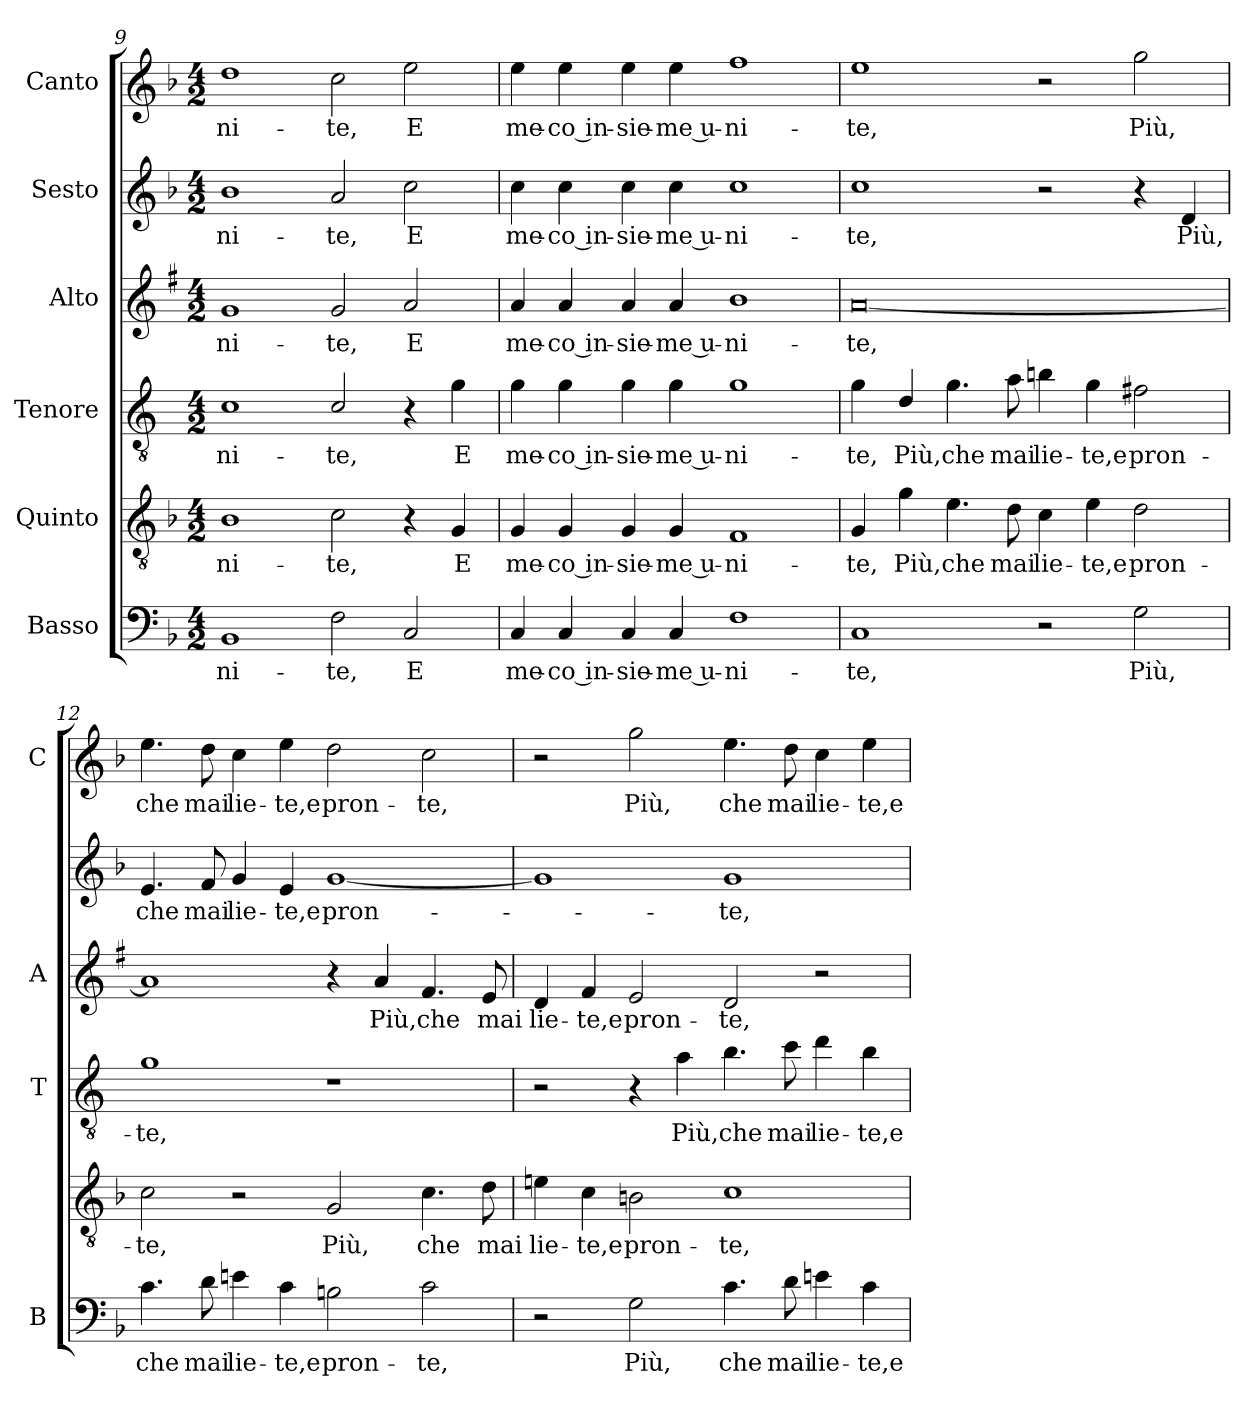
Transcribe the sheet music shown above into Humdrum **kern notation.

**kern	**text	**kern	**text	**kern	**text	**kern	**text	**kern	**text	**kern	**text
*part6	*part6	*part5	*part5	*part4	*part4	*part3	*part3	*part2	*part2	*part1	*part1
*staff6	*staff6	*staff5	*staff5	*staff4	*staff4	*staff3	*staff3	*staff2	*staff2	*staff1	*staff1
*I"Basso	*	*I"Quinto	*	*I"Tenore	*	*I"Alto	*	*I"Sesto	*	*I"Canto	*
*I'B	*	*	*	*I'T	*	*I'A	*	*	*	*I'C	*
!!LO:LB:g=z
*clefF4	*	*clefGv2	*	*clefGv2	*	*clefG2	*	*clefG2	*	*clefG2	*
*	*	*	*	*ITrd4c7	*	*ITrd1c2	*	*	*	*	*
*k[b-]	*	*k[b-]	*	*k[b-]	*	*k[b-]	*	*k[b-]	*	*k[b-]	*
*F:	*	*F:	*	*F:	*	*F:	*	*F:	*	*F:	*
*M4/2	*	*M4/2	*	*M4/2	*	*M4/2	*	*M4/2	*	*M4/2	*
=9	=9	=9	=9	=9	=9	=9	=9	=9	=9	=9	=9
!	!LO:LY:b	!	!LO:LY:b	!	!LO:LY:b	!	!LO:LY:b	!	!LO:LY:b	!	!LO:LY:b
1BB-	-ni-	1B-	-ni-	1F	-ni-	1f	-ni-	1b-	-ni-	1dd	-ni-
!	!LO:LY:b	!	!LO:LY:b	!	!LO:LY:b	!	!LO:LY:b	!	!LO:LY:b	!	!LO:LY:b
2F\	-te,	2c\	-te,	2F/	-te,	2f/	-te,	2a/	-te,	2cc\	-te,
!	!LO:LY:b	!	!	!	!	!	!LO:LY:b	!	!LO:LY:b	!	!LO:LY:b
2C/	E	4r	.	4r	.	2g/	E	2cc\	E	2ee\	E
!	!	!	!LO:LY:b	!	!LO:LY:b	!	!	!	!	!	!
.	.	4G/	E	4c\	E	.	.	.	.	.	.
=10	=10	=10	=10	=10	=10	=10	=10	=10	=10	=10	=10
!	!LO:LY:b	!	!LO:LY:b	!	!LO:LY:b	!	!LO:LY:b	!	!LO:LY:b	!	!LO:LY:b
4C/	me-	4G/	me-	4c\	me-	4g/	me-	4cc\	me-	4ee\	me-
!	!LO:LY:b	!	!LO:LY:b	!	!LO:LY:b	!	!LO:LY:b	!	!LO:LY:b	!	!LO:LY:b
4C/	-co in-	4G/	-co in-	4c\	-co in-	4g/	-co in-	4cc\	-co in-	4ee\	-co in-
!	!LO:LY:b	!	!LO:LY:b	!	!LO:LY:b	!	!LO:LY:b	!	!LO:LY:b	!	!LO:LY:b
4C/	-sie-	4G/	-sie-	4c\	-sie-	4g/	-sie-	4cc\	-sie-	4ee\	-sie-
!	!LO:LY:b	!	!LO:LY:b	!	!LO:LY:b	!	!LO:LY:b	!	!LO:LY:b	!	!LO:LY:b
4C/	-me u-	4G/	-me u-	4c\	-me u-	4g/	-me u-	4cc\	-me u-	4ee\	-me u-
!	!LO:LY:b	!	!LO:LY:b	!	!LO:LY:b	!	!LO:LY:b	!	!LO:LY:b	!	!LO:LY:b
1F	-ni-	1F	-ni-	1c	-ni-	1a	-ni-	1cc	-ni-	1ff	-ni-
=11	=11	=11	=11	=11	=11	=11	=11	=11	=11	=11	=11
!	!LO:LY:b	!	!LO:LY:b	!	!LO:LY:b	!	!LO:LY:b	!	!LO:LY:b	!	!LO:LY:b
1C	-te,	4G/	-te,	4c\	-te,	[0g	-te,	1cc	-te,	1ee	-te,
!	!	!	!LO:LY:b	!	!LO:LY:b	!	!	!	!	!	!
.	.	4g\	Più,	4G/	Più,	.	.	.	.	.	.
!	!	!	!LO:LY:b	!	!LO:LY:b	!	!	!	!	!	!
.	.	4.e\	che	4.c\	che	.	.	.	.	.	.
!	!	!	!LO:LY:b	!	!LO:LY:b	!	!	!	!	!	!
.	.	8d\	mai	8d\	mai	.	.	.	.	.	.
!	!	!	!LO:LY:b	!	!LO:LY:b	!	!	!	!	!	!
2r	.	4c\	lie-	4eni\	lie-	.	.	2r	.	2r	.
!	!	!	!LO:LY:b	!	!LO:LY:b	!	!	!	!	!	!
.	.	4e\	-te,e	4c\	-te,e	.	.	.	.	.	.
!	!LO:LY:b	!	!LO:LY:b	!	!LO:LY:b	!	!	!	!	!	!LO:LY:b
2G\	Più,	2d\	pron-	2Bn\	pron-	.	.	4r	.	2gg\	Più,
!	!	!	!	!	!	!	!	!	!LO:LY:b	!	!
.	.	.	.	.	.	.	.	4d/	Più,	.	.
=12	=12	=12	=12	=12	=12	=12	=12	=12	=12	=12	=12
!	!LO:LY:b	!	!LO:LY:b	!	!LO:LY:b	!	!	!	!LO:LY:b	!	!LO:LY:b
4.c\	che	2c\	-te,	1c	-te,	1g]	.	4.e/	che	4.ee\	che
!	!LO:LY:b	!	!	!	!	!	!	!	!LO:LY:b	!	!LO:LY:b
8d\	mai	.	.	.	.	.	.	8f/	mai	8dd\	mai
!	!LO:LY:b	!	!	!	!	!	!	!	!LO:LY:b	!	!LO:LY:b
4eni\	lie-	2r	.	.	.	.	.	4g/	lie-	4cc\	lie-
!	!LO:LY:b	!	!	!	!	!	!	!	!LO:LY:b	!	!LO:LY:b
4c\	-te,e	.	.	.	.	.	.	4e/	-te,e	4ee\	-te,e
!	!LO:LY:b	!	!LO:LY:b	!	!	!	!	!	!LO:LY:b	!	!LO:LY:b
2Bn\	pron-	2G/	Più,	1r	.	4r	.	[1g	pron-	2dd\	pron-
!	!	!	!	!	!	!	!LO:LY:b	!	!	!	!
.	.	.	.	.	.	4g/	Più,	.	.	.	.
!	!LO:LY:b	!	!LO:LY:b	!	!	!	!LO:LY:b	!	!	!	!LO:LY:b
2c\	-te,	4.c\	che	.	.	4.e/	che	.	.	2cc\	-te,
!	!	!	!LO:LY:b	!	!	!	!LO:LY:b	!	!	!	!
.	.	8d\	mai	.	.	8d/	mai	.	.	.	.
!!LO:LB:g=z
=13	=13	=13	=13	=13	=13	=13	=13	=13	=13	=13	=13
!	!	!	!LO:LY:b	!	!	!	!LO:LY:b	!	!	!	!
2r	.	4eni\	lie-	2r	.	4c/	lie-	1g]	.	2r	.
!	!	!	!LO:LY:b	!	!	!	!LO:LY:b	!	!	!	!
.	.	4c\	-te,e	.	.	4e/	-te,e	.	.	.	.
!	!LO:LY:b	!	!LO:LY:b	!	!	!	!LO:LY:b	!	!	!	!LO:LY:b
2G\	Più,	2Bn\	pron-	4r	.	2d/	pron-	.	.	2gg\	Più,
!	!	!	!	!	!LO:LY:b	!	!	!	!	!	!
.	.	.	.	4d\	Più,	.	.	.	.	.	.
!	!LO:LY:b	!	!LO:LY:b	!	!LO:LY:b	!	!LO:LY:b	!	!LO:LY:b	!	!LO:LY:b
4.c\	che	1c	-te,	4.e\	che	2c/	-te,	1g	-te,	4.ee\	che
!	!LO:LY:b	!	!	!	!LO:LY:b	!	!	!	!	!	!LO:LY:b
8d\	mai	.	.	8f\	mai	.	.	.	.	8dd\	mai
!	!LO:LY:b	!	!	!	!LO:LY:b	!	!	!	!	!	!LO:LY:b
4eni\	lie-	.	.	4g\	lie-	2r	.	.	.	4cc\	lie-
!	!LO:LY:b	!	!	!	!LO:LY:b	!	!	!	!	!	!LO:LY:b
4c\	-te,e	.	.	4e\	-te,e	.	.	.	.	4ee\	-te,e
=	=	=	=	=	=	=	=	=	=	=	=
*-	*-	*-	*-	*-	*-	*-	*-	*-	*-	*-	*-
